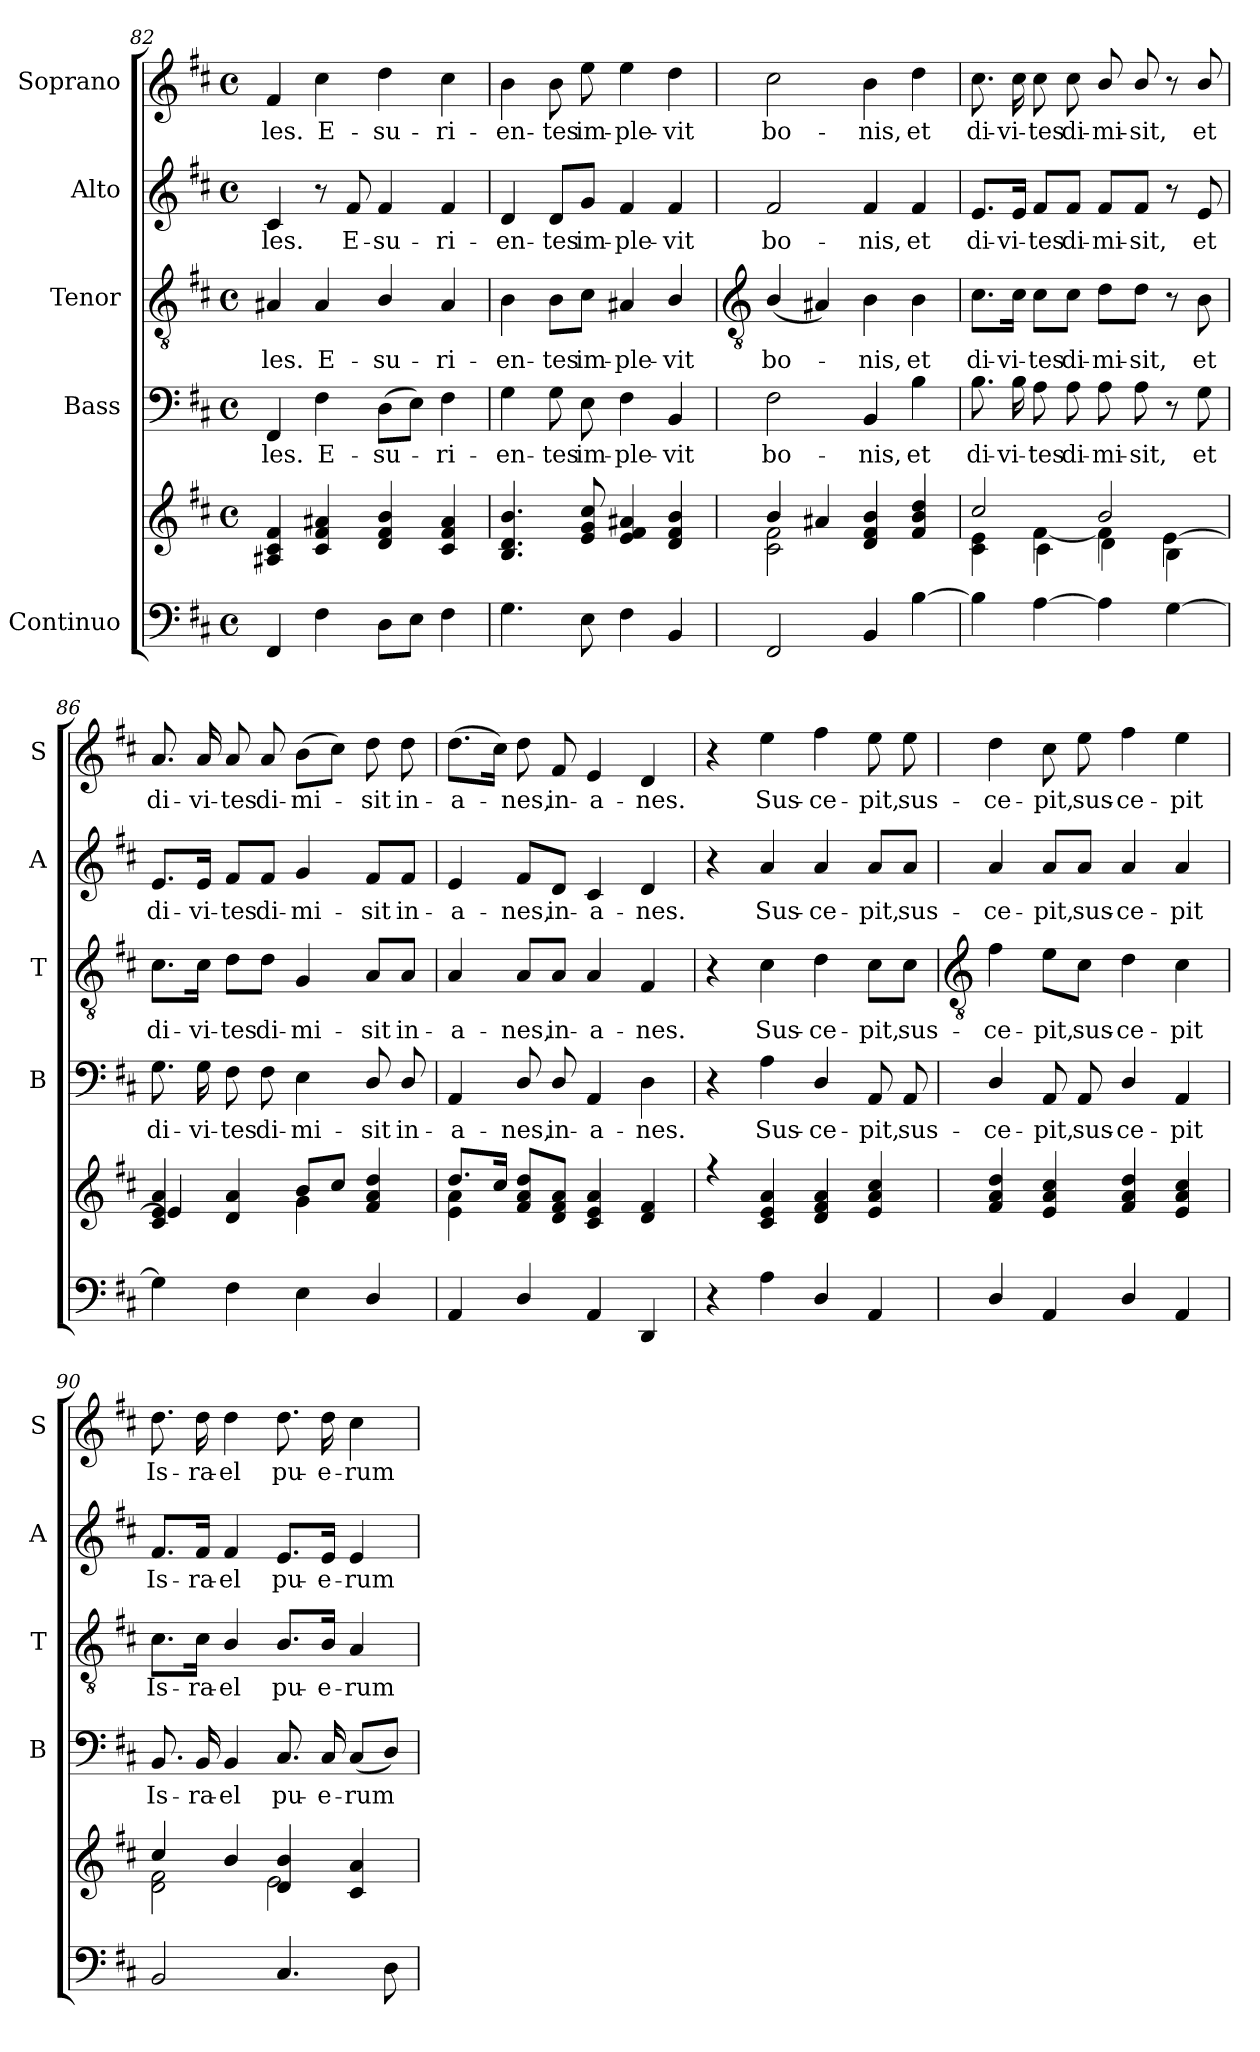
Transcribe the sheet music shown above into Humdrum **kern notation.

**kern	**kern	**kern	**text	**kern	**text	**kern	**text	**kern	**text
*part5	*part5	*part4	*part4	*part3	*part3	*part2	*part2	*part1	*part1
*staff6	*staff5	*staff4	*staff4	*staff3	*staff3	*staff2	*staff2	*staff1	*staff1
*I"Continuo	*	*I"Bass	*	*I"Tenor	*	*I"Alto	*	*I"Soprano	*
*	*	*I'B	*	*I'T	*	*I'A	*	*I'S	*
*clefF4	*clefG2	*clefF4	*	*clefGv2	*	*clefG2	*	*clefG2	*
*k[f#c#]	*k[f#c#]	*k[f#c#]	*	*k[f#c#]	*	*k[f#c#]	*	*k[f#c#]	*
*D:	*D:	*D:	*	*D:	*	*D:	*	*D:	*
*M4/4	*M4/4	*M4/4	*	*M4/4	*	*M4/4	*	*M4/4	*
*met(c)	*met(c)	*met(c)	*	*met(c)	*	*met(c)	*	*met(c)	*
=82	=82	=82	=82	=82	=82	=82	=82	=82	=82
*	*^	*	*	*	*	*	*	*	*
!	!	!	!	!LO:LY:b	!	!LO:LY:b	!	!LO:LY:b	!	!LO:LY:b
4FF#	4A#X/ 4c#/ 4f#/	2ryy	4FF#	-les.	4A#X	-les.	4c#	-les.	4f#	-les.
!	!	!	!	!LO:LY:b	!	!LO:LY:b	!	!	!	!LO:LY:b
4F#	4c#/ 4f#/ 4a#X/	.	4F#	E-	4A#	E-	8r	.	4cc#	E-
!	!	!	!	!	!	!	!	!LO:LY:b	!	!
.	.	.	.	.	.	.	8f#	E-	.	.
!	!	!	!	!LO:LY:b	!	!LO:LY:b	!	!LO:LY:b	!	!LO:LY:b
8DL	4d/ 4f#/ 4b/	2ryy	(>8DL	-su-	4B/	-su-	4f#	-su-	4dd	-su-
8EJ	.	.	8EJ)	.	.	.	.	.	.	.
!	!	!	!	!LO:LY:b	!	!LO:LY:b	!	!LO:LY:b	!	!LO:LY:b
4F#	4c#/ 4f#/ 4a#/	.	4F#	ri-	4A#	-ri-	4f#	-ri-	4cc#	-ri-
=83	=83	=83	=83	=83	=83	=83	=83	=83	=83	=83
!	!	!	!	!LO:LY:b	!	!LO:LY:b	!	!LO:LY:b	!	!LO:LY:b
4.G	4.B/ 4.d/ 4.b/	2ryy	4G	-en-	4B	-en-	4d	-en-	4b	-en-
!	!	!	!	!LO:LY:b	!	!LO:LY:b	!	!LO:LY:b	!	!LO:LY:b
.	.	.	8G	-tes	8B\L	-tes	8d/L	-tes	8b	-tes
!	!	!	!	!LO:LY:b	!	!LO:LY:b	!	!LO:LY:b	!	!LO:LY:b
8E	8e/ 8g/ 8cc#/	.	8E	im-	8c#\J	im-	8g/J	im-	8ee	im-
!	!	!	!	!LO:LY:b	!	!LO:LY:b	!	!LO:LY:b	!	!LO:LY:b
4F#	4e/ 4f#/ 4a#X/	2ryy	4F#	-ple-	4A#X	-ple-	4f#	-ple-	4ee	-ple-
!	!	!	!	!LO:LY:b	!	!LO:LY:b	!	!LO:LY:b	!	!LO:LY:b
4BB	4d/ 4f#/ 4b/	.	4BB	-vit	4B/	-vit	4f#	-vit	4dd	-vit
*	*v	*v	*	*	*	*	*	*	*	*
!!LO:LB:g=z
=84	=84	=84	=84	=84	=84	=84	=84	=84	=84
*	*	*	*	*clefGv2	*	*	*	*	*
*	*^	*	*	*	*	*	*	*	*
*	*	*^	*	*	*	*	*	*	*	*
!	!	!	!	!	!LO:LY:b	!	!LO:LY:b	!	!LO:LY:b	!	!LO:LY:b
2FF#	4b/	2c#\ 2f#\	1ryy	2F#	bo-	(<4B/	bo-	2f#	bo-	2cc#	bo-
.	4a#X/	.	.	.	.	4A#X)	.	.	.	.	.
!	!	!	!	!	!LO:LY:b	!	!LO:LY:b	!	!LO:LY:b	!	!LO:LY:b
4BB	4d/ 4f#/ 4b/	2ryy	.	4BB	-nis,	4B	nis,	4f#	-nis,	4b	-nis,
!	!	!	!	!	!LO:LY:b	!	!LO:LY:b	!	!LO:LY:b	!	!LO:LY:b
[4B	4f#/ 4b/ 4dd/	.	.	4B	et	4B	et	4f#	et	4dd	et
=85	=85	=85	=85	=85	=85	=85	=85	=85	=85	=85	=85
!	!	!	!	!	!LO:LY:b	!	!LO:LY:b	!	!LO:LY:b	!	!LO:LY:b
4B]	2cc#/	4c#\ 4e\	4ryy	8.B	di-	8.c#\L	di-	8.e/L	di-	8.cc#	di-
!	!	!	!	!	!LO:LY:b	!	!LO:LY:b	!	!LO:LY:b	!	!LO:LY:b
.	.	.	.	16B	-vi-	16c#\Jk	-vi-	16e/Jk	-vi-	16cc#	-vi-
!	!	!	!	!	!LO:LY:b	!	!LO:LY:b	!	!LO:LY:b	!	!LO:LY:b
[4A	.	[4f#\	4c#\	8A	-tes	8c#\L	-tes	8f#/L	-tes	8cc#	-tes
!	!	!	!	!	!LO:LY:b	!	!LO:LY:b	!	!LO:LY:b	!	!LO:LY:b
.	.	.	.	8A	di-	8c#\J	di-	8f#/J	di-	8cc#	di-
!	!	!	!	!	!LO:LY:b	!	!LO:LY:b	!	!LO:LY:b	!	!LO:LY:b
4A]	2b/	4f#\]	4d\	8A	-mi-	8d\L	-mi-	8f#/L	-mi-	8b/	-mi-
!	!	!	!	!	!LO:LY:b	!	!LO:LY:b	!	!LO:LY:b	!	!LO:LY:b
.	.	.	.	8A	-sit,	8d\J	-sit,	8f#/J	-sit,	8b/	-sit,
[4G	.	4B\	[4e\	8r	.	8r	.	8r	.	8r	.
!	!	!	!	!	!LO:LY:b	!	!LO:LY:b	!	!LO:LY:b	!	!LO:LY:b
.	.	.	.	8G	et	8B	et	8e	et	8b/	et
=86	=86	=86	=86	=86	=86	=86	=86	=86	=86	=86	=86
!	!	!	!	!	!LO:LY:b	!	!LO:LY:b	!	!LO:LY:b	!	!LO:LY:b
4G]	4c#/ 4e/ 4a/	2ryy	4e/]	8.G	di-	8.c#\L	di-	8.e/L	di-	8.a	di-
!	!	!	!	!	!LO:LY:b	!	!LO:LY:b	!	!LO:LY:b	!	!LO:LY:b
.	.	.	.	16G	-vi-	16c#\Jk	-vi-	16e/Jk	-vi-	16a	-vi-
!	!	!	!	!	!LO:LY:b	!	!LO:LY:b	!	!LO:LY:b	!	!LO:LY:b
4F#	4d/ 4a/	.	4ryy	8F#	-tes	8d\L	-tes	8f#/L	-tes	8a	-tes
!	!	!	!	!	!LO:LY:b	!	!LO:LY:b	!	!LO:LY:b	!	!LO:LY:b
.	.	.	.	8F#	di-	8d\J	di-	8f#/J	di-	8a	di-
!	!	!	!	!	!LO:LY:b	!	!LO:LY:b	!	!LO:LY:b	!	!LO:LY:b
4E	8b/L	4g\	2ryy	4E	-mi-	4G	-mi-	4g	-mi-	(>8bL	-mi-
.	8cc#/J	.	.	.	.	.	.	.	.	8cc#J)	.
!	!	!	!	!	!LO:LY:b	!	!LO:LY:b	!	!LO:LY:b	!	!LO:LY:b
4D/	4f#/ 4a/ 4dd/	4ryy	.	8D/	-sit	8A/L	-sit	8f#/L	-sit	8dd	sit
!	!	!	!	!	!LO:LY:b	!	!LO:LY:b	!	!LO:LY:b	!	!LO:LY:b
.	.	.	.	8D/	in-	8A/J	in-	8f#/J	in-	8dd	in-
=87	=87	=87	=87	=87	=87	=87	=87	=87	=87	=87	=87
!	!	!	!	!	!LO:LY:b	!	!LO:LY:b	!	!LO:LY:b	!	!LO:LY:b
4AA	8.dd/L	4e\ 4a\	1ryy	4AA	-a-	4A	-a-	4e	-a-	(>8.ddL	-a-
.	16cc#/J	.	.	.	.	.	.	.	.	16cc#J)	.
!	!	!	!	!	!LO:LY:b	!	!LO:LY:b	!	!LO:LY:b	!	!LO:LY:b
4D/	8f#/ 8a/ 8dd/L	4ryy	.	8D/	-nes,	8A/L	-nes,	8f#/L	-nes,	8dd	nes,
!	!	!	!	!	!LO:LY:b	!	!LO:LY:b	!	!LO:LY:b	!	!LO:LY:b
.	8d/ 8f#/ 8a/J	.	.	8D/	in-	8A/J	in-	8d/J	in-	8f#	in-
!	!	!	!	!	!LO:LY:b	!	!LO:LY:b	!	!LO:LY:b	!	!LO:LY:b
4AA	4c#/ 4e/ 4a/	2ryy	.	4AA	-a-	4A	-a-	4c#	-a-	4e	-a-
!	!	!	!	!	!LO:LY:b	!	!LO:LY:b	!	!LO:LY:b	!	!LO:LY:b
4DD	4d/ 4f#/	.	.	4D	-nes.	4F#	-nes.	4d	-nes.	4d	-nes.
=88	=88	=88	=88	=88	=88	=88	=88	=88	=88	=88	=88
4r	4r	2ryy	1ryy	4r	.	4r	.	4r	.	4r	.
!	!	!	!	!	!LO:LY:b	!	!LO:LY:b	!	!LO:LY:b	!	!LO:LY:b
4A	4c#/ 4e/ 4a/	.	.	4A	Sus-	4c#	Sus-	4a	Sus-	4ee	Sus-
!	!	!	!	!	!LO:LY:b	!	!LO:LY:b	!	!LO:LY:b	!	!LO:LY:b
4D/	4d/ 4f#/ 4a/	2ryy	.	4D/	-ce-	4d	-ce-	4a	-ce-	4ff#	-ce-
!	!	!	!	!	!LO:LY:b	!	!LO:LY:b	!	!LO:LY:b	!	!LO:LY:b
4AA	4e/ 4a/ 4cc#/	.	.	8AA	-pit,	8c#\L	-pit,	8a/L	-pit,	8ee	-pit,
!	!	!	!	!	!LO:LY:b	!	!LO:LY:b	!	!LO:LY:b	!	!LO:LY:b
.	.	.	.	8AA	sus-	8c#\J	sus-	8a/J	sus-	8ee	sus-
!!LO:LB:g=z
=89	=89	=89	=89	=89	=89	=89	=89	=89	=89	=89	=89
*	*	*	*	*	*	*clefGv2	*	*	*	*	*
!	!	!	!	!	!LO:LY:b	!	!LO:LY:b	!	!LO:LY:b	!	!LO:LY:b
4D/	4f#/ 4a/ 4dd/	2ryy	1ryy	4D/	-ce-	4f#	-ce-	4a	-ce-	4dd	-ce-
!	!	!	!	!	!LO:LY:b	!	!LO:LY:b	!	!LO:LY:b	!	!LO:LY:b
4AA	4e/ 4a/ 4cc#/	.	.	8AA	-pit,	8e\L	-pit,	8a/L	-pit,	8cc#	-pit,
!	!	!	!	!	!LO:LY:b	!	!LO:LY:b	!	!LO:LY:b	!	!LO:LY:b
.	.	.	.	8AA	sus-	8c#\J	sus-	8a/J	sus-	8ee	sus-
!	!	!	!	!	!LO:LY:b	!	!LO:LY:b	!	!LO:LY:b	!	!LO:LY:b
4D/	4f#/ 4a/ 4dd/	2ryy	.	4D/	-ce-	4d	-ce-	4a	-ce-	4ff#	-ce-
!	!	!	!	!	!LO:LY:b	!	!LO:LY:b	!	!LO:LY:b	!	!LO:LY:b
4AA	4e/ 4a/ 4cc#/	.	.	4AA	-pit	4c#	-pit	4a	-pit	4ee	-pit
=90	=90	=90	=90	=90	=90	=90	=90	=90	=90	=90	=90
!	!	!	!	!	!LO:LY:b	!	!LO:LY:b	!	!LO:LY:b	!	!LO:LY:b
2BB	4cc#/	2d\ 2f#\	1ryy	8.BB	Is-	8.c#\L	Is-	8.f#/L	Is-	8.dd	Is-
!	!	!	!	!	!LO:LY:b	!	!LO:LY:b	!	!LO:LY:b	!	!LO:LY:b
.	.	.	.	16BB	-ra-	16c#\Jk	-ra-	16f#/Jk	-ra-	16dd	-ra-
!	!	!	!	!	!LO:LY:b	!	!LO:LY:b	!	!LO:LY:b	!	!LO:LY:b
.	4b/	.	.	4BB	-el	4B/	-el	4f#	-el	4dd	-el
!	!	!	!	!	!LO:LY:b	!	!LO:LY:b	!	!LO:LY:b	!	!LO:LY:b
4.C#	4d/ 4b/	2e\	.	8.C#	pu-	8.B/L	pu-	8.e/L	pu-	8.dd	pu-
!	!	!	!	!	!LO:LY:b	!	!LO:LY:b	!	!LO:LY:b	!	!LO:LY:b
.	.	.	.	16C#	-e-	16B/Jk	-e-	16e/Jk	-e-	16dd	-e-
!	!	!	!	!	!LO:LY:b	!	!LO:LY:b	!	!LO:LY:b	!	!LO:LY:b
.	4c#/ 4a/	.	.	(<8C#L	-rum	4A	-rum	4e	-rum	4cc#	-rum
8D	.	.	.	8DJ)	.	.	.	.	.	.	.
*	*v	*v	*v	*	*	*	*	*	*	*	*
=	=	=	=	=	=	=	=	=	=
*-	*-	*-	*-	*-	*-	*-	*-	*-	*-
